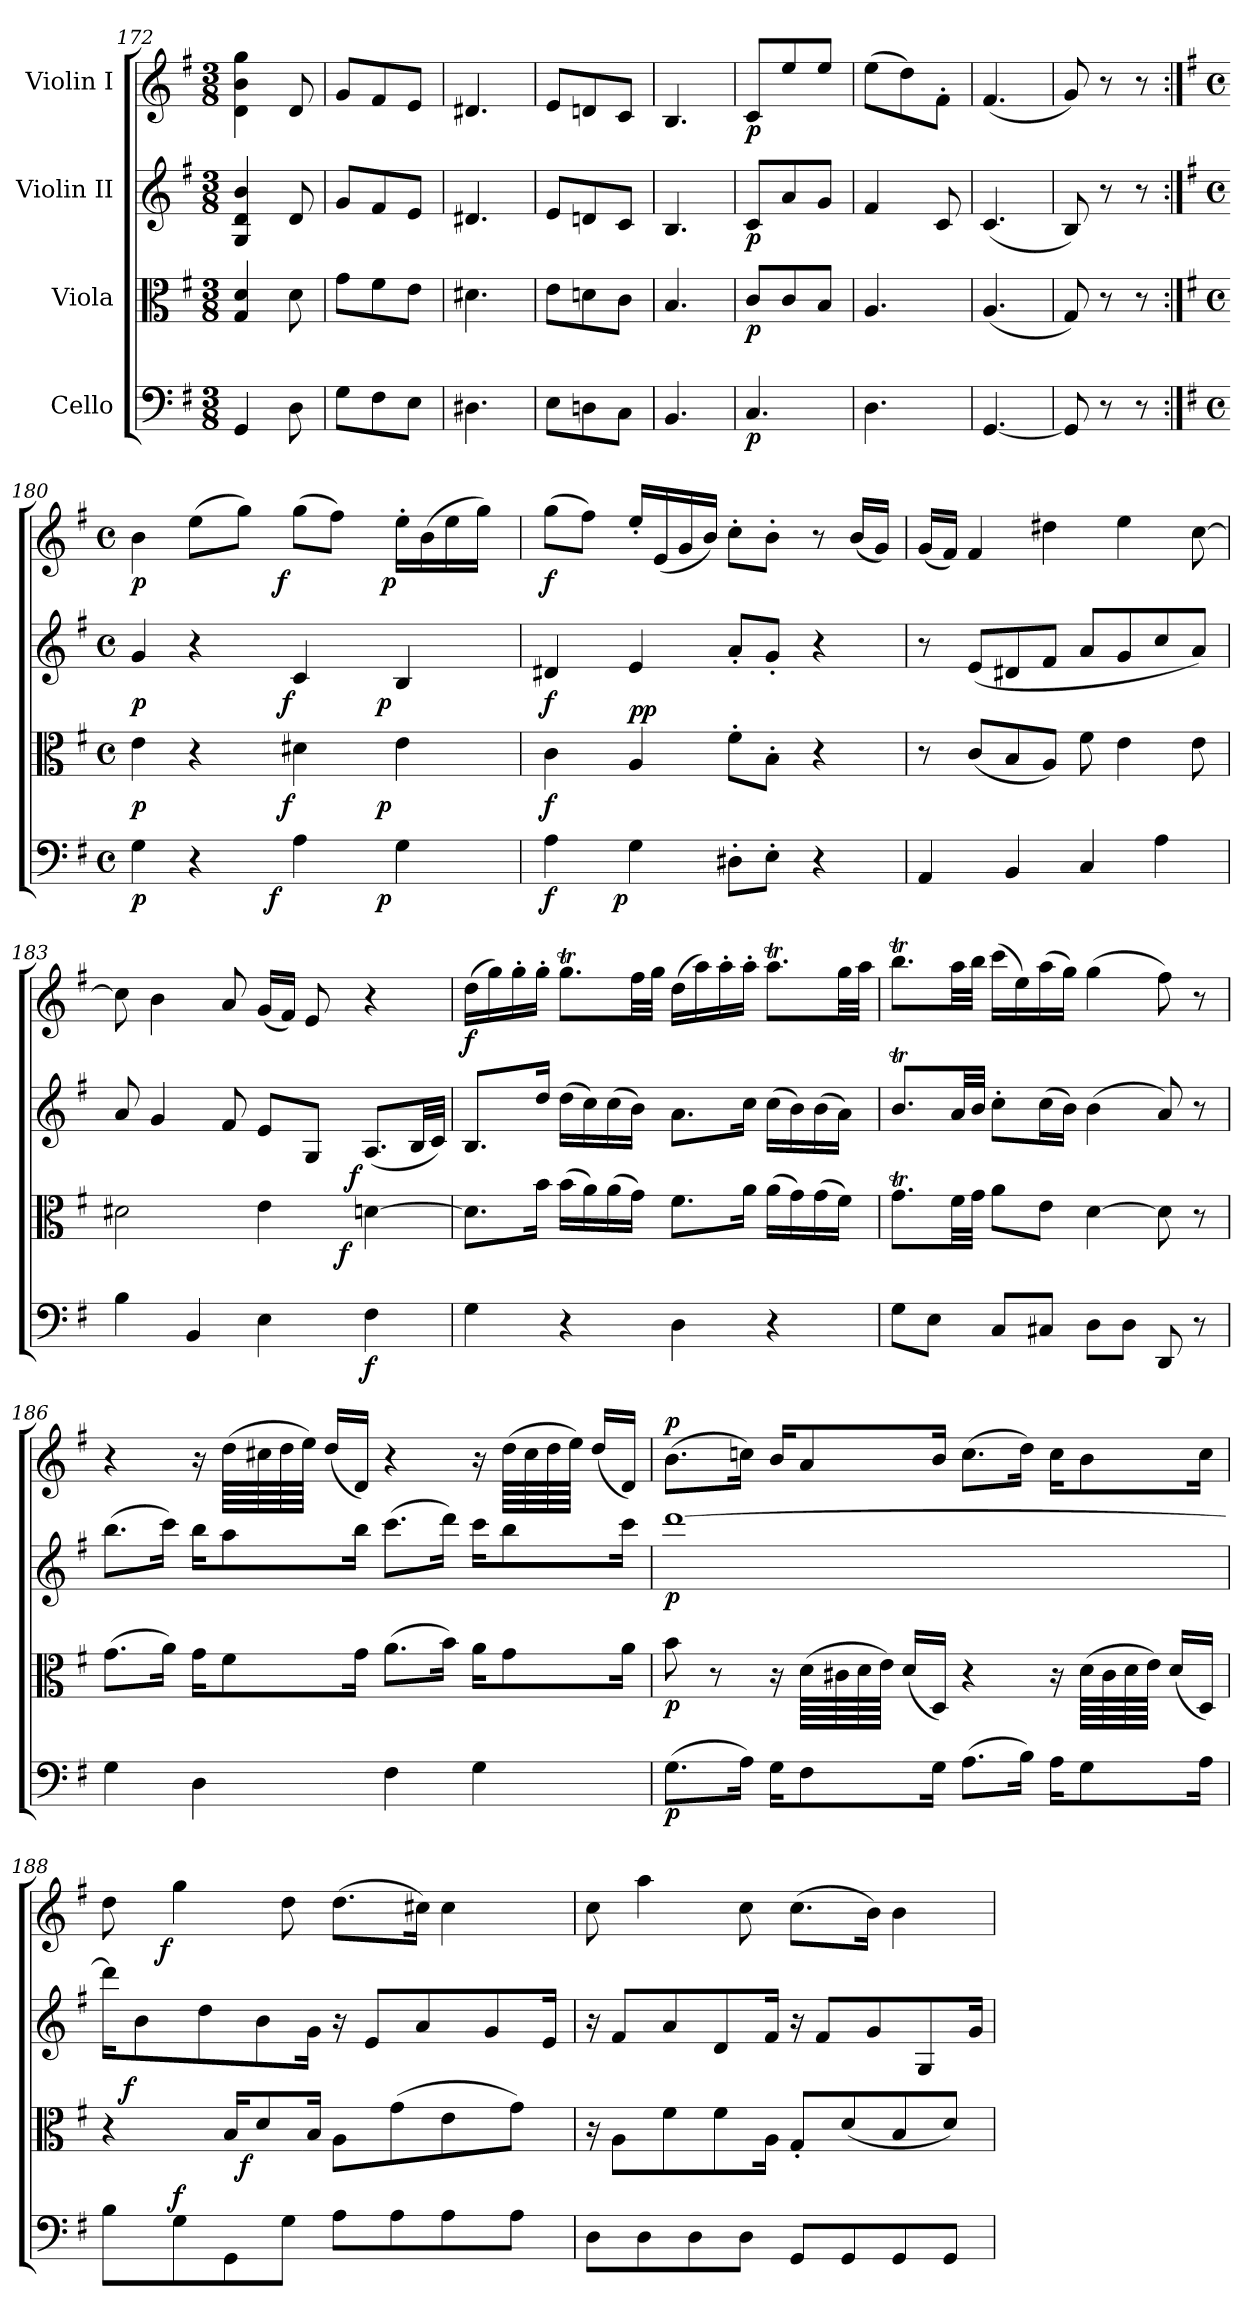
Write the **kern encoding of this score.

**kern	**dynam	**kern	**dynam	**kern	**dynam	**kern	**dynam
*part4	*part4	*part3	*part3	*part2	*part2	*part1	*part1
*staff4	*staff4	*staff3	*staff3	*staff2	*staff2	*staff1	*staff1
*I"Cello	*	*I"Viola	*	*I"Violin II	*	*I"Violin I	*
*clefF4	*	*clefC3	*	*clefG2	*	*clefG2	*
*k[f#]	*	*k[f#]	*	*k[f#]	*	*k[f#]	*
*G:	*	*G:	*	*G:	*	*G:	*
*M3/8	*	*M3/8	*	*M3/8	*	*M3/8	*
=172	=172	=172	=172	=172	=172	=172	=172
4GG/	.	4G/ 4d/	.	4G/ 4d/ 4b/	.	4d\ 4b\ 4gg\	.
8D\	.	8d\	.	8d/	.	8d/	.
=173	=173	=173	=173	=173	=173	=173	=173
8G\L	.	8g\L	.	8g/L	.	8g/L	.
8F#\	.	8f#\	.	8f#/	.	8f#/	.
8E\J	.	8e\J	.	8e/J	.	8e/J	.
!!LO:LB:g=z
=174	=174	=174	=174	=174	=174	=174	=174
4.D#X\	.	4.d#X\	.	4.d#X/	.	4.d#X/	.
=175	=175	=175	=175	=175	=175	=175	=175
8E\L	.	8e\L	.	8e/L	.	8e/L	.
8Dn\	.	8dn\	.	8dn/	.	8dn/	.
8C\J	.	8c\J	.	8c/J	.	8c/J	.
=176	=176	=176	=176	=176	=176	=176	=176
4.BB/	.	4.B/	.	4.B/	.	4.B/	.
=177	=177	=177	=177	=177	=177	=177	=177
!	!LO:DY:b	!	!LO:DY:b	!	!LO:DY:b	!	!LO:DY:b
4.C/	p	8c/L	p	8c/L	p	8c/L	p
.	.	8c/	.	8a/	.	8ee/	.
.	.	8B/J	.	8g/J	.	8ee/J	.
=178	=178	=178	=178	=178	=178	=178	=178
4.D\	.	4.A/	.	4f#/	.	(>8ee\L	.
.	.	.	.	.	.	8dd\)	.
.	.	.	.	8c/	.	8f#'>\J	.
=179	=179	=179	=179	=179	=179	=179	=179
[4.GG/	.	(<4.A/	.	(<4.c/	.	(<4.f#/	.
=180	=180	=180	=180	=180	=180	=180	=180
8GG/]	.	8G/)	.	8B/)	.	8g/)	.
8r	.	8r	.	8r	.	8r	.
8r	.	8r	.	8r	.	8r	.
!!LO:PB:g=z
=180X1:|!	=180X1:|!	=180X1:|!	=180X1:|!	=180X1:|!	=180X1:|!	=180X1:|!	=180X1:|!
*k[f#]	*	*k[f#]	*	*k[f#]	*	*k[f#]	*
*e:	*	*e:	*	*e:	*	*e:	*
*M4/4	*	*M4/4	*	*M4/4	*	*M4/4	*
*met(c)	*	*met(c)	*	*met(c)	*	*met(c)	*
!	!	!	!	!	!	!LO:TX:a:B:t=Adagio	!
!	!LO:DY:b	!	!LO:DY:b	!	!LO:DY:b	!	!LO:DY:b
*^	*	*^	*	*^	*	*^	*
*	*^	*	*	*^	*	*	*^	*	*	*^	*
4G\	4...ryy	2ryy	p	4e\	4ryy	2ryy	p	4g/	4ryy	2ryy	p	4b\	3ryy	3%2ryy	p
4r	.	.	.	4r	8...ryy	.	.	4r	8...ryy	.	.	(>8ee\L	.	.	.
.	.	.	.	.	.	.	.	.	.	.	.	.	12..ryy	.	.
.	.	.	.	.	.	.	.	.	.	.	.	8gg\J)	.	.	.
!	!	!	!LO:DY:b	!	!	!	!	!	!	!	!	!	!	!	!
.	2ryy	.	f	.	.	.	.	.	.	.	.	.	.	.	.
!	!	!	!	!	!	!	!	!	!	!	!	!	!	!	!LO:DY:b
.	.	.	.	.	.	.	.	.	.	.	.	.	3ryy	.	f
!	!	!	!	!	!	!	!LO:DY:b	!	!	!	!LO:DY:b	!	!	!	!
.	.	.	.	.	2ryy	.	f	.	2ryy	.	f	.	.	.	.
4A\	.	8..ryy	.	4d#X\	.	8..ryy	.	4c/	.	8..ryy	.	(>8gg\L	.	.	.
.	.	.	.	.	.	.	.	.	.	.	.	8ff#\J)	.	.	.
.	.	.	.	.	.	.	.	.	.	.	.	.	.	24ryy	.
.	.	.	.	.	.	.	.	.	.	.	.	.	.	96.ryy	.
!	!	!	!LO:DY:b	!	!	!	!LO:DY:b	!	!	!	!LO:DY:b	!	!	!	!
.	.	4ryy	p	.	.	4ryy	p	.	.	4ryy	p	.	.	.	.
!	!	!	!	!	!	!	!	!	!	!	!	!	!	!	!LO:DY:b
.	.	.	.	.	.	.	.	.	.	.	.	.	.	6ryy	p
4G\	.	.	.	4e\	.	.	.	4B/	.	.	.	16ee'>\LL	.	.	.
.	.	.	.	.	.	.	.	.	.	.	.	(>16b\	6ryy	.	.
.	.	.	.	.	.	.	.	.	.	.	.	16ee\	.	.	.
.	.	.	.	.	.	.	.	.	.	.	.	.	.	12ryy	.
.	.	.	.	.	.	.	.	.	.	.	.	16gg\JJ)	.	.	.
.	32ryy	32ryy	.	.	.	32ryy	.	.	.	32ryy	.	.	.	.	.
.	.	.	.	.	.	.	.	.	.	.	.	.	.	48ryy	.
.	.	.	.	.	.	.	.	.	.	.	.	.	48ryy	.	.
.	.	.	.	.	64ryy	.	.	.	64ryy	.	.	.	.	.	.
.	.	.	.	.	.	.	.	.	.	.	.	.	.	192ryy	.
=181	=181	=181	=181	=181	=181	=181	=181	=181	=181	=181	=181	=181	=181	=181	=181
!	!	!	!LO:DY:b	!	!	!	!LO:DY:b	!	!	!	!LO:DY:b	!	!	!	!LO:DY:b
*	*v	*v	*	*	*	*	*	*v	*v	*v	*	*v	*v	*v	*
*	*	*	*v	*v	*v	*	*	*	*	*
4A\	8..ryy	f	4c\	f	4d#X/	f	(>8gg\L	f
.	.	.	.	.	.	.	8ff#\J)	.
!	!	!LO:DY:b	!	!	!	!	!	!
.	2ryy	p	.	.	.	.	.	.
!	!	!	!	!LO:DY:a	!	!	!	!
!	!	!	!	!LO:DY:n=1:b	!	!	!	!
4G\	.	.	4A/	p p	4e/	.	16ee'</LL	.
.	.	.	.	.	.	.	(<16e/	.
.	.	.	.	.	.	.	16g/	.
.	.	.	.	.	.	.	16b/JJ)	.
8D#X'>\L	.	.	8f#'>\L	.	8a'</L	.	8cc'>\L	.
8E'>\J	.	.	8B'>\J	.	8g'</J	.	8b'>\J	.
.	4ryy	.	.	.	.	.	.	.
4r	.	.	4r	.	4r	.	8r	.
.	.	.	.	.	.	.	(<16b/LL	.
.	.	.	.	.	.	.	16g/JJ)	.
.	32ryy	.	.	.	.	.	.	.
*v	*v	*	*	*	*	*	*	*
=182	=182	=182	=182	=182	=182	=182	=182
4AA/	.	8r	.	8r	.	(<16g/LL	.
.	.	.	.	.	.	16f#/JJ)	.
.	.	(<8c/L	.	(<8e/L	.	4f#/	.
4BB/	.	8B/	.	8d#X/	.	.	.
.	.	8A/J)	.	8f#/J	.	4dd#X\	.
4C/	.	8f#\	.	8a/L	.	.	.
.	.	4e\	.	8g/	.	4ee\	.
4A\	.	.	.	8cc/	.	.	.
.	.	8e\	.	8a/J)	.	[8cc\	.
!!LO:LB:g=z
=183	=183	=183	=183	=183	=183	=183	=183
*	*	*^	*	*	*	*	*
*	*	*	*^	*	*	*	*	*
4B\	.	2d#X\	2ryy	2ryy	.	8a/	.	8cc\]	.
.	.	.	.	.	.	4g/	.	4b\	.
4BB/	.	.	.	.	.	.	.	.	.
.	.	.	.	.	.	8f#/	.	8a/	.
4E\	.	4e\	8ryy	8..ryy	.	8e/L	.	(<16g/LL	.
.	.	.	.	.	.	.	.	16f#/JJ)	.
.	.	.	16ryy	.	.	8G/J	.	8e/	.
.	.	.	64ryy	.	.	.	.	.	.
!	!	!	!	!	!LO:DY:b	!	!	!	!
.	.	.	4ryy	.	f	.	.	.	.
!	!	!	!	!	!LO:DY:a	!	!	!	!
.	.	.	.	4ryy	f	.	.	.	.
!	!LO:DY:b	!	!	!	!	!	!	!	!
4F#\	f	[4dn\	.	.	.	(<8.A/L	.	4r	.
.	.	.	.	.	.	32B/LL	.	.	.
.	.	.	32.ryy	.	.	.	.	.	.
.	.	.	.	32ryy	.	32c/JJJ)	.	.	.
=184	=184	=184	=184	=184	=184	=184	=184	=184	=184
!	!	!	!	!	!	!	!	!	!LO:DY:b
*	*	*v	*v	*v	*	*	*	*	*
4G\	.	8.d\L]	.	8.B/L	.	(>16dd\LL	f
.	.	.	.	.	.	16gg\)	.
.	.	.	.	.	.	16gg'>\	.
.	.	16b\Jk	.	16dd/Jk	.	16gg'>\JJ	.
4r	.	(>16b\LL	.	(>16dd\LL	.	8.ggT\L	.
.	.	16a\)	.	16cc\)	.	.	.
.	.	(>16a\	.	(>16cc\	.	.	.
.	.	16g\JJ)	.	16b\JJ)	.	32ff#\LL	.
.	.	.	.	.	.	32gg\JJJ	.
4D\	.	8.f#\L	.	8.a\L	.	(>16dd\LL	.
.	.	.	.	.	.	16aa\)	.
.	.	.	.	.	.	16aa'>\	.
.	.	16a\Jk	.	16cc\Jk	.	16aa'>\JJ	.
4r	.	(>16a\LL	.	(>16cc\LL	.	8.aaT\L	.
.	.	16g\)	.	16b\)	.	.	.
.	.	(>16g\	.	(>16b\	.	.	.
.	.	16f#\JJ)	.	16a\JJ)	.	32gg\LL	.
.	.	.	.	.	.	32aa\JJJ	.
=185	=185	=185	=185	=185	=185	=185	=185
8G\L	.	8.gT\L	.	8.bt/L	.	8.bbt\L	.
8E\J	.	.	.	.	.	.	.
.	.	32f#\LL	.	32a/LL	.	32aa\LL	.
.	.	32g\JJJ	.	32b/JJJ	.	32bb\JJJ	.
8C/L	.	8a\L	.	8cc'>\L	.	(>16ccc\LL	.
.	.	.	.	.	.	16ee\)	.
8C#X/J	.	8e\J	.	(>16cc\L	.	(>16aa\	.
.	.	.	.	16b\JJ)	.	16gg\JJ)	.
8D\L	.	[4d\	.	(>4b\	.	(>4gg\	.
8D\J	.	.	.	.	.	.	.
8DD/	.	8d\]	.	8a/)	.	8ff#\)	.
8r	.	8r	.	8r	.	8r	.
!!LO:LB:g=z
=186	=186	=186	=186	=186	=186	=186	=186
4G\	.	(>8.g\L	.	(>8.bb\L	.	4r	.
.	.	16a\Jk)	.	16ccc\Jk)	.	.	.
4D\	.	16g\KL	.	16bb\KL	.	16r	.
.	.	8f#\	.	8aa\	.	(>64dd\LLLL	.
.	.	.	.	.	.	64cc#X\	.
.	.	.	.	.	.	64dd\	.
.	.	.	.	.	.	64ee\JJJJ)	.
.	.	.	.	.	.	(<16dd/LL	.
.	.	16g\Jk	.	16bb\Jk	.	16d/JJ)	.
4F#\	.	(>8.a\L	.	(>8.ccc\L	.	4r	.
.	.	16b\Jk)	.	16ddd\Jk)	.	.	.
4G\	.	16a\KL	.	16ccc\KL	.	16r	.
.	.	8g\	.	8bb\	.	(>64dd\LLLL	.
.	.	.	.	.	.	64cc#\	.
.	.	.	.	.	.	64dd\	.
.	.	.	.	.	.	64ee\JJJJ)	.
.	.	.	.	.	.	(<16dd/LL	.
.	.	16a\Jk	.	16ccc\Jk	.	16d/JJ)	.
=187	=187	=187	=187	=187	=187	=187	=187
!	!LO:DY:b	!	!LO:DY:b	!	!LO:DY:b	!	!LO:DY:a
(>8.G\L	p	8b\	p	[1ddd	p	(>8.b\L	p
.	.	8r	.	.	.	.	.
16A\Jk)	.	.	.	.	.	16ccn\Jk)	.
16G\KL	.	16r	.	.	.	16b/KL	.
8F#\	.	(>64d\LLLL	.	.	.	8a/	.
.	.	64c#X\	.	.	.	.	.
.	.	64d\	.	.	.	.	.
.	.	64e\JJJJ)	.	.	.	.	.
.	.	(<16d/LL	.	.	.	.	.
16G\Jk	.	16D/JJ)	.	.	.	16b/Jk	.
(>8.A\L	.	4r	.	.	.	(>8.cc\L	.
16B\Jk)	.	.	.	.	.	16dd\Jk)	.
16A\KL	.	16r	.	.	.	16cc\KL	.
8G\	.	(>64d\LLLL	.	.	.	8b\	.
.	.	64c#\	.	.	.	.	.
.	.	64d\	.	.	.	.	.
.	.	64e\JJJJ)	.	.	.	.	.
.	.	(<16d/LL	.	.	.	.	.
16A\Jk	.	16D/JJ)	.	.	.	16cc\Jk	.
!!LO:PB:g=z
=188	=188	=188	=188	=188	=188	=188	=188
*	*	*^	*	*	*	*^	*
*	*	*	*^	*	*	*	*	*	*
8B\L	.	4r	32.ryy	4ryy	.	16ddd\KL]	.	8dd\	12ryy	.
!	!	!	!	!	!LO:DY:a	!	!	!	!	!
.	.	.	2ryy	.	f	.	.	.	.	.
.	.	.	.	.	.	8b\	.	.	.	.
.	.	.	.	.	.	.	.	.	48ryy	.
!	!	!	!	!	!	!	!	!	!	!LO:DY:b
.	.	.	.	.	.	.	.	.	3%2ryy	f
!	!LO:DY:a	!	!	!	!	!	!	!	!	!
8G\	f	.	.	.	.	.	.	4gg\	.	.
.	.	.	.	.	.	8dd\	.	.	.	.
8GG\	.	16B/KL	.	32ryy	.	.	.	.	.	.
!	!	!	!	!	!LO:DY:b	!	!	!	!	!
.	.	.	.	2ryy	f	.	.	.	.	.
.	.	8d/	.	.	.	8b\	.	.	.	.
8G\J	.	.	.	.	.	.	.	8dd\	.	.
.	.	16B/Jk	.	.	.	16g\Jk	.	.	.	.
8A\L	.	8A\L	.	.	.	16r	.	(>8.dd\L	.	.
.	.	.	4ryy	.	.	.	.	.	.	.
.	.	.	.	.	.	8e/L	.	.	.	.
8A\	.	(>8g\	.	.	.	.	.	.	.	.
.	.	.	.	.	.	8a/	.	16cc#X\Jk)	.	.
8A\	.	8e\	.	.	.	.	.	4cc#\	.	.
.	.	.	.	.	.	.	.	.	6ryy	.
.	.	.	.	8..ryy	.	.	.	.	.	.
.	.	.	8ryy	.	.	.	.	.	.	.
.	.	.	.	.	.	8g/	.	.	.	.
8A\J	.	8g\J)	.	.	.	.	.	.	.	.
.	.	.	16ryy	.	.	.	.	.	.	.
.	.	.	.	.	.	16e/Jk	.	.	24.ryy	.
.	.	.	64ryy	.	.	.	.	.	.	.
*	*	*v	*v	*v	*	*	*	*v	*v	*
=189	=189	=189	=189	=189	=189	=189	=189
8D\L	.	16r	.	16r	.	8cc\	.
.	.	8A\L	.	8f#/L	.	.	.
8D\	.	.	.	.	.	4aa\	.
.	.	8f#\	.	8a/	.	.	.
8D\	.	.	.	.	.	.	.
.	.	8f#\	.	8d/	.	.	.
8D\J	.	.	.	.	.	8cc\	.
.	.	16A\Jk	.	16f#/Jk	.	.	.
8GG/L	.	8G'</L	.	16r	.	(>8.cc\L	.
.	.	.	.	8f#/L	.	.	.
8GG/	.	(<8d/	.	.	.	.	.
.	.	.	.	8g/	.	16b\Jk)	.
8GG/	.	8B/	.	.	.	4b\	.
.	.	.	.	8G/	.	.	.
8GG/J	.	8d/J)	.	.	.	.	.
.	.	.	.	16g/Jk	.	.	.
=	=	=	=	=	=	=	=
*-	*-	*-	*-	*-	*-	*-	*-
